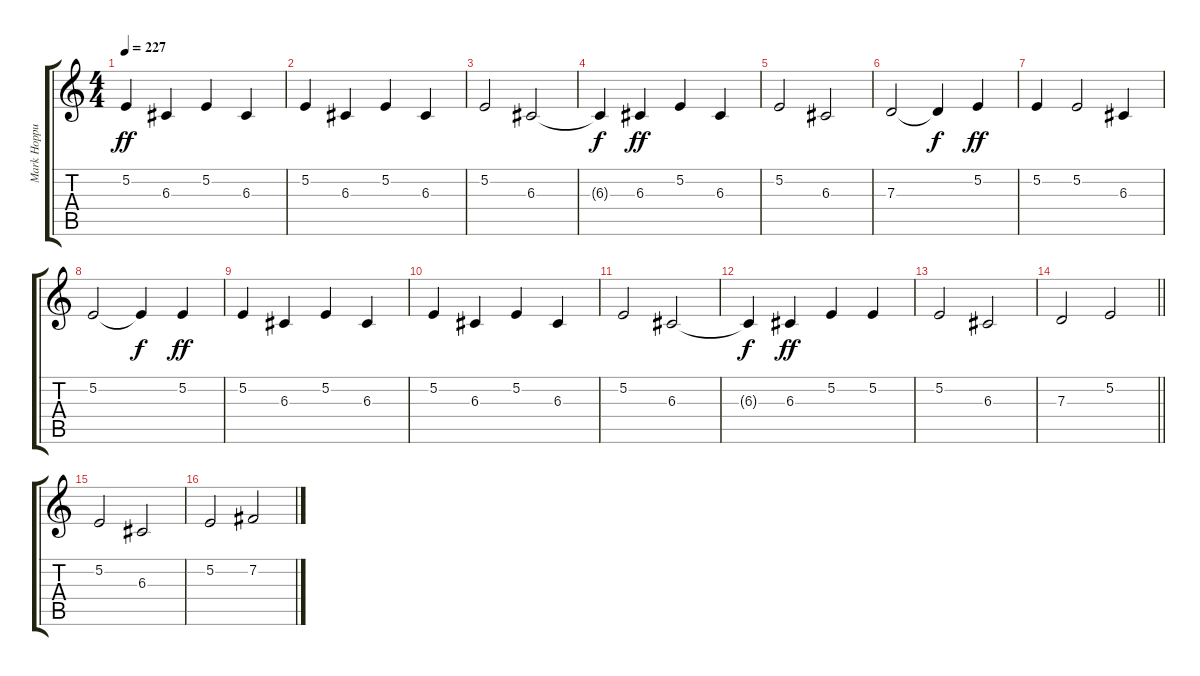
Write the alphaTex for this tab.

\track ("Mark Hoppus - Vocals" "Mark Hoppu") {instrument tenorsax}
\staff {score tabs}
\tuning (E4 B3 G3 D3 A2 E2) {hide}
\ts (4 4)
\tempo 227
\clef g2
\ks c
5.2.4{dy ff} 6.3.4 5.2.4 6.3.4 |
5.2.4 6.3.4 5.2.4 6.3.4 |
5.2.2 6.3.2 |
6.3{t}.4{dy f} 6.3.4{dy ff} 5.2.4 6.3.4 |
5.2.2 6.3.2 |
7.3.2 7.3{t}.4{dy f} 5.2.4{dy ff} |
5.2.4 5.2.2 6.3.4 |
5.2.2 5.2{t}.4{dy f} 5.2.4{dy ff} |
5.2.4 6.3.4 5.2.4 6.3.4 |
5.2.4 6.3.4 5.2.4 6.3.4 |
5.2.2 6.3.2 |
6.3{t}.4{dy f} 6.3.4{dy ff} 5.2.4 5.2.4 |
5.2.2 6.3.2 |
\barLineRight lightlight
7.3.2 5.2.2 |
5.2.2 6.3.2 |
5.2.2 7.2.2
